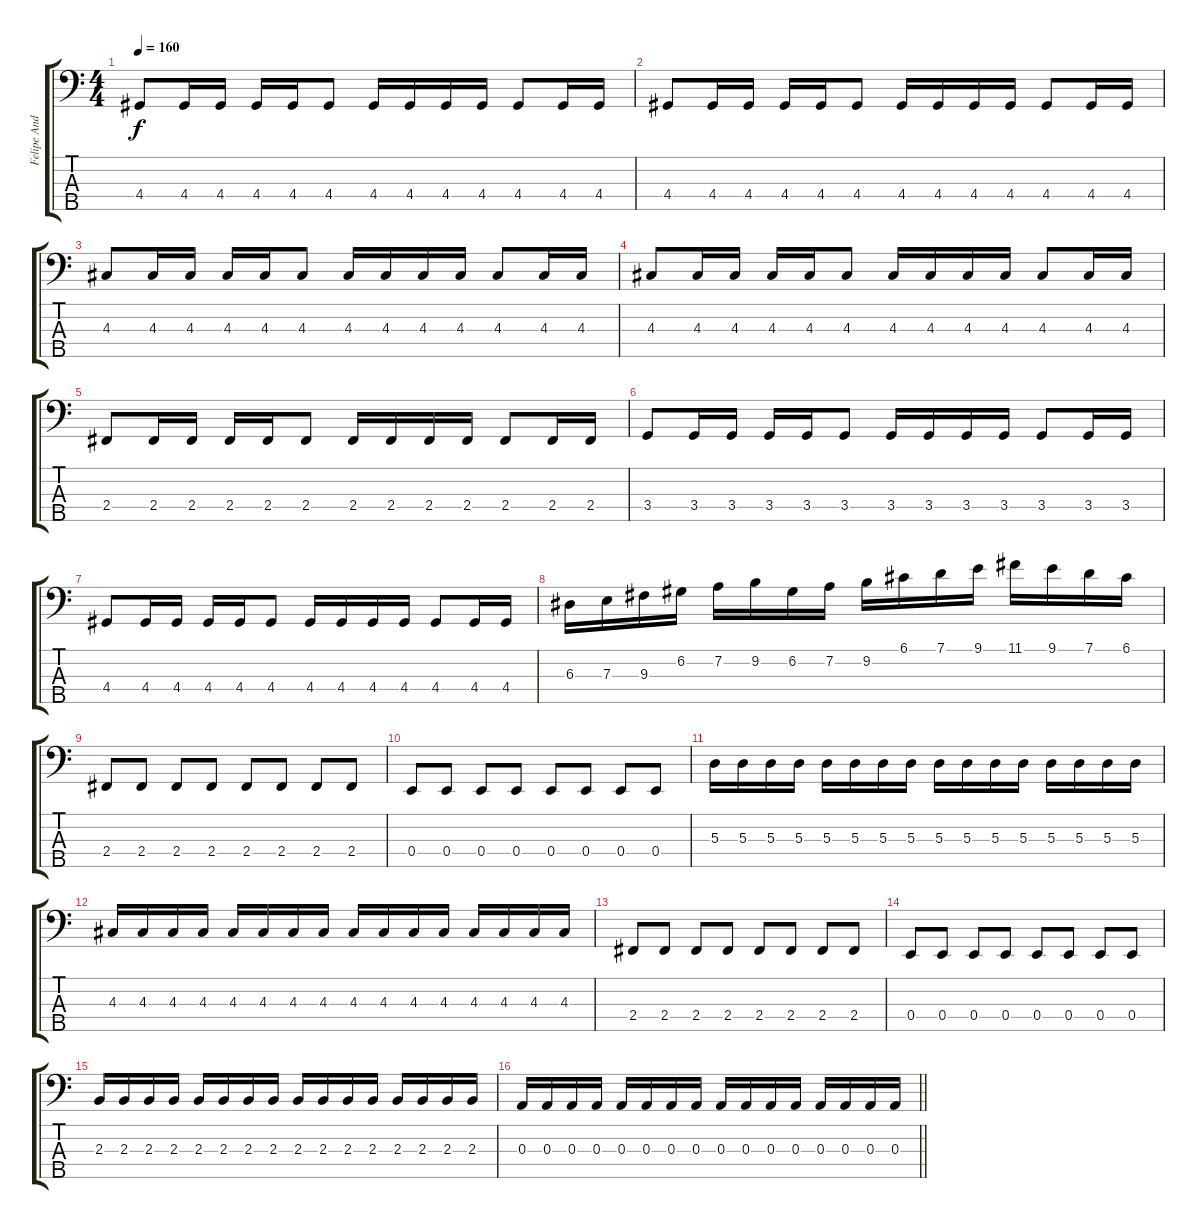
\track ("Felipe Andreoli" "Felipe And") {instrument electricbassfinger}
\staff {score tabs}
\tuning (G2 D2 A1 E1 B0) {hide}
\ts (4 4)
\tempo 160
\clef f4
\ks c
4.4.8{dy f} 4.4.16 4.4.16 4.4.16 4.4.16 4.4.8 4.4.16 4.4.16 4.4.16 4.4.16 4.4.8 4.4.16 4.4.16 |
4.4.8 4.4.16 4.4.16 4.4.16 4.4.16 4.4.8 4.4.16 4.4.16 4.4.16 4.4.16 4.4.8 4.4.16 4.4.16 |
4.3.8 4.3.16 4.3.16 4.3.16 4.3.16 4.3.8 4.3.16 4.3.16 4.3.16 4.3.16 4.3.8 4.3.16 4.3.16 |
4.3.8 4.3.16 4.3.16 4.3.16 4.3.16 4.3.8 4.3.16 4.3.16 4.3.16 4.3.16 4.3.8 4.3.16 4.3.16 |
2.4.8 2.4.16 2.4.16 2.4.16 2.4.16 2.4.8 2.4.16 2.4.16 2.4.16 2.4.16 2.4.8 2.4.16 2.4.16 |
3.4.8 3.4.16 3.4.16 3.4.16 3.4.16 3.4.8 3.4.16 3.4.16 3.4.16 3.4.16 3.4.8 3.4.16 3.4.16 |
4.4.8 4.4.16 4.4.16 4.4.16 4.4.16 4.4.8 4.4.16 4.4.16 4.4.16 4.4.16 4.4.8 4.4.16 4.4.16 |
6.3.16 7.3.16 9.3.16 6.2.16 7.2.16 9.2.16 6.2.16 7.2.16 9.2.16 6.1.16 7.1.16 9.1.16 11.1.16 9.1.16 7.1.16 6.1.16 |
2.4.8 2.4.8 2.4.8 2.4.8 2.4.8 2.4.8 2.4.8 2.4.8 |
0.4.8 0.4.8 0.4.8 0.4.8 0.4.8 0.4.8 0.4.8 0.4.8 |
5.3.16 5.3.16 5.3.16 5.3.16 5.3.16 5.3.16 5.3.16 5.3.16 5.3.16 5.3.16 5.3.16 5.3.16 5.3.16 5.3.16 5.3.16 5.3.16 |
4.3.16 4.3.16 4.3.16 4.3.16 4.3.16 4.3.16 4.3.16 4.3.16 4.3.16 4.3.16 4.3.16 4.3.16 4.3.16 4.3.16 4.3.16 4.3.16 |
2.4.8 2.4.8 2.4.8 2.4.8 2.4.8 2.4.8 2.4.8 2.4.8 |
0.4.8 0.4.8 0.4.8 0.4.8 0.4.8 0.4.8 0.4.8 0.4.8 |
2.3.16 2.3.16 2.3.16 2.3.16 2.3.16 2.3.16 2.3.16 2.3.16 2.3.16 2.3.16 2.3.16 2.3.16 2.3.16 2.3.16 2.3.16 2.3.16 |
\barLineRight lightlight
0.3.16 0.3.16 0.3.16 0.3.16 0.3.16 0.3.16 0.3.16 0.3.16 0.3.16 0.3.16 0.3.16 0.3.16 0.3.16 0.3.16 0.3.16 0.3.16
